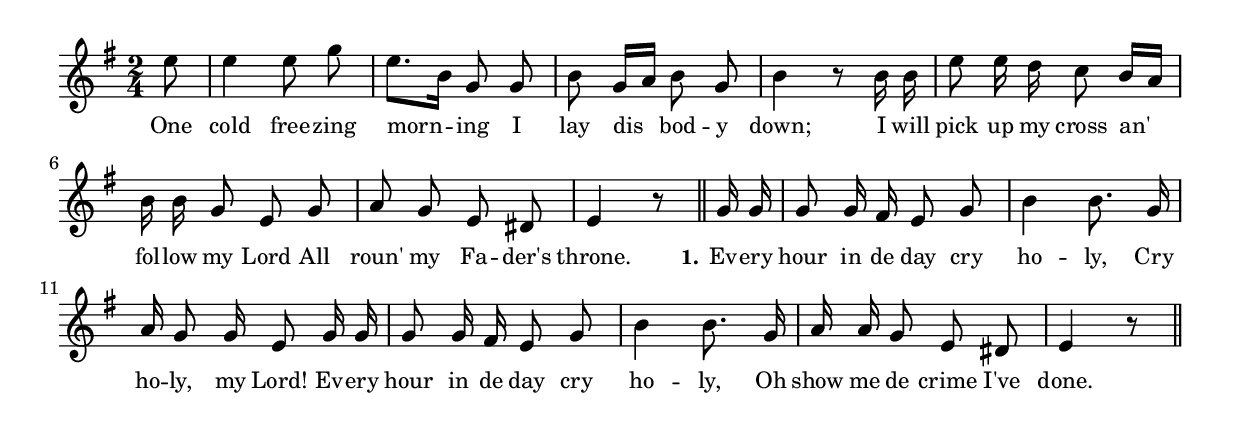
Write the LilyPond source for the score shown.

% 078.ly - Score sheet for "Every Hour In The Day"
% Copyright (C) 2007  Marcus Brinkmann <marcus@gnu.org>
%
% This score sheet is free software; you can redistribute it and/or
% modify it under the terms of the Creative Commons Legal Code
% Attribution-ShareALike as published by Creative Commons; either
% version 2.0 of the License, or (at your option) any later version.
%
% This score sheet is distributed in the hope that it will be useful,
% but WITHOUT ANY WARRANTY; without even the implied warranty of
% MERCHANTABILITY or FITNESS FOR A PARTICULAR PURPOSE.  See the
% Creative Commons Legal Code Attribution-ShareALike for more details.
%
% You should have received a copy of the Creative Commons Legal Code
% Attribution-ShareALike along with this score sheet; if not, write to
% Creative Commons, 543 Howard Street, 5th Floor,
% San Francisco, CA 94105-3013  United States

\version "2.10.0"

%\header
%{
%  title = "Every Hour In The Day"
%  composer = "trad."
%}

melody =
<<
     \context Voice
    {
	\set Staff.midiInstrument = "acoustic grand"
	\override Staff.VerticalAxisGroup #'minimum-Y-extent = #'(0 . 0)
	
	\autoBeamOff

	\time 2/4
	\clef violin
	\key e \minor
	{
	    %% CHANGED: Removed the slur.
	    \partial 8 e''8 | e''4 e''8 g'' | e''8.[ b'16] g'8 g' |
	    b'8 g'16[ a'] b'8 g' | b'4

%% CHANGED: The original has "r8 b'8 b'8" which is too long and
%% doesn't have the correct offbeat.
	    r8 b'16 b'16 | e''8 e''16 d''16 c''8 b'16[ a'] |
	    b'16 b' g'8 e' g' | a'8 g' e' dis' | e'4 r8 \bar "||"
	    g'16 g' | g'8 g'16 fis' e'8 g' |
	    b'4 b'8. g'16 | a'16 g'8 g'16 e'8 g'16 g' |
	    g'8 g'16 fis' e'8 g' | b'4 b'8. g'16 |
	    a'16 a'16 g'8 e' dis' | e'4 r8 \bar "||"
	}
    }
    \lyricsto "" \new Lyrics
    {
        \override LyricText #'font-size = #0
        \override StanzaNumber #'font-size = #-1

	One cold free -- zing morn -- ing
	I lay dis bod -- y down;
	I will pick up my cross an' fol -- low my Lord
	All roun' my Fa -- der's throne.

	\set stanza = "1."
	Ev -- ery hour in de day cry ho -- ly,
	Cry ho -- ly, my Lord!
	Ev -- ery hour in de day cry ho -- ly,
	Oh show me de crime I've done.
    }
>>


\score
{
  \new Staff { \melody }

  \layout { indent = 0.0 }
}

\score
{
  \new Staff { \unfoldRepeats \melody }

  
  \midi {
    \context {
      \Score
      tempoWholesPerMinute = #(ly:make-moment 60 4)
      }
    }


}
